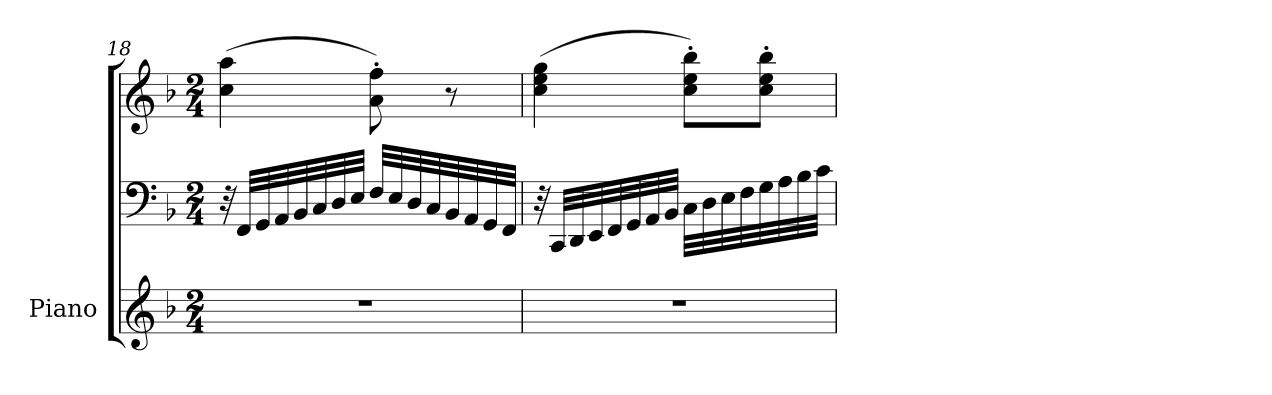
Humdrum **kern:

**kern	**kern	**kern
*part1	*part1	*part1
*staff3	*staff2	*staff1
*I"Piano	*	*
*I'Pno	*	*
*clefG2	*clefF4	*clefG2
*k[b-]	*k[b-]	*k[b-]
*M2/4	*M2/4	*M2/4
=18	=18	=18
2r	32r	(>4cc\ 4aa\
.	32FF/LLL	.
.	32GG/	.
.	32AA/	.
.	32BB-/	.
.	32C/	.
.	32D/	.
.	32E/JJJ	.
.	32F/LLL	8a\' 8ff\')
.	32E/	.
.	32D/	.
.	32C/	.
.	32BB-/	8r
.	32AA/	.
.	32GG/	.
.	32FF/JJJ	.
!!LO:LB:g=z
=19	=19	=19
2r	32r	(>4cc\ 4ee\ 4gg\
.	32CC/LLL	.
.	32DD/	.
.	32EE/	.
.	32FF/	.
.	32GG/	.
.	32AA/	.
.	32BB-/JJJ	.
.	32C\LLL	8cc\' 8ee\' 8bb-\'L)
.	32D\	.
.	32E\	.
.	32F\	.
.	32G\	8cc\' 8ee\' 8bb-\'J
.	32A\	.
.	32B-\	.
.	32c\JJJ	.
=	=	=
*-	*-	*-
